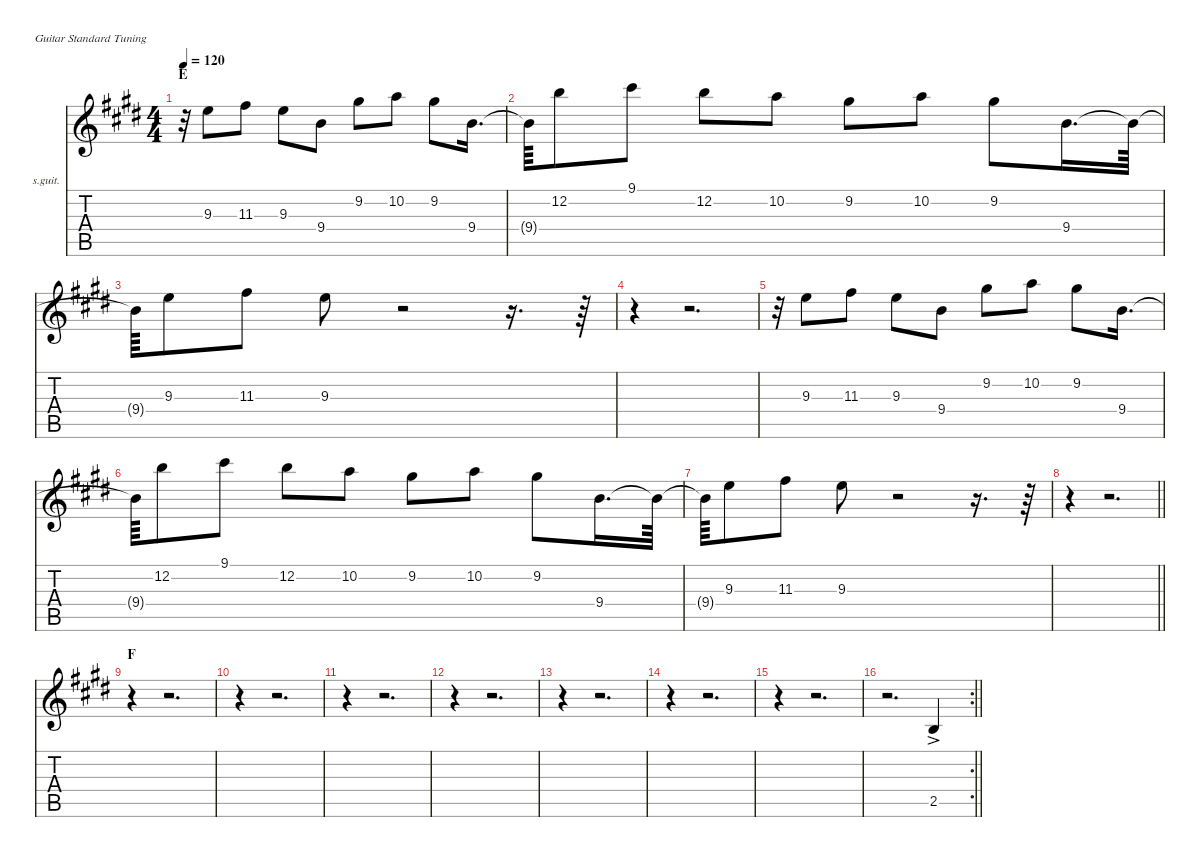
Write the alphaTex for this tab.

\hideDynamics
\bracketExtendMode nobrackets
\firstSystemTrackNameOrientation horizontal
\otherSystemsTrackNameOrientation horizontal
\track ("w/Oc and Del" "s.guit.") {instrument acousticguitarsteel}
\staff {score tabs}
\tuning (E4 B3 G3 D3 A2 E2)
\ts (4 4)
\section ("" "E")
\tempo 120
\clef g2
\ks e
r.32{dy f} 9.3{acc forcenatural}.8 11.3{acc #}.8 9.3{acc forcenatural}.8 9.4{acc forcenatural}.8 9.2{acc #}.8 10.2{acc forcenatural}.8 9.2{acc #}.8 9.4{acc forcenatural}.16{d dy mf} |
9.4{t acc forcenatural}.64{dy f} 12.2{acc forcenatural}.8 9.1{acc #}.8 12.2{acc forcenatural}.8 10.2{acc forcenatural}.8 9.2{acc #}.8 10.2{acc forcenatural}.8 9.2{acc #}.8 9.4{acc forcenatural}.16{d dy mf} 9.4{t acc forcenatural}.64{dy f} |
9.4{t acc forcenatural}.64 9.3{acc forcenatural}.8 11.3{acc #}.8 9.3{acc forcenatural}.8 r.2 r.16{d} r.64 |
r.4 r.2{d} |
r.32 9.3{acc forcenatural}.8 11.3{acc #}.8 9.3{acc forcenatural}.8 9.4{acc forcenatural}.8 9.2{acc #}.8 10.2{acc forcenatural}.8 9.2{acc #}.8 9.4{acc forcenatural}.16{d dy mf} |
9.4{t acc forcenatural}.64{dy f} 12.2{acc forcenatural}.8 9.1{acc #}.8 12.2{acc forcenatural}.8 10.2{acc forcenatural}.8 9.2{acc #}.8 10.2{acc forcenatural}.8 9.2{acc #}.8 9.4{acc forcenatural}.16{d dy mf} 9.4{t acc forcenatural}.64{dy f} |
9.4{t acc forcenatural}.64 9.3{acc forcenatural}.8 11.3{acc #}.8 9.3{acc forcenatural}.8 r.2 r.16{d} r.64 |
\barLineRight lightlight
r.4 r.2{d} |
\section ("" "F")
r.4 r.2{d} |
r.4 r.2{d} |
r.4 r.2{d} |
r.4 r.2{d} |
r.4 r.2{d} |
r.4 r.2{d} |
r.4 r.2{d} |
\rc 2
\barLineRight lightlight
r.2{d} 2.5{ac acc forcenatural}.4{dy mf}
